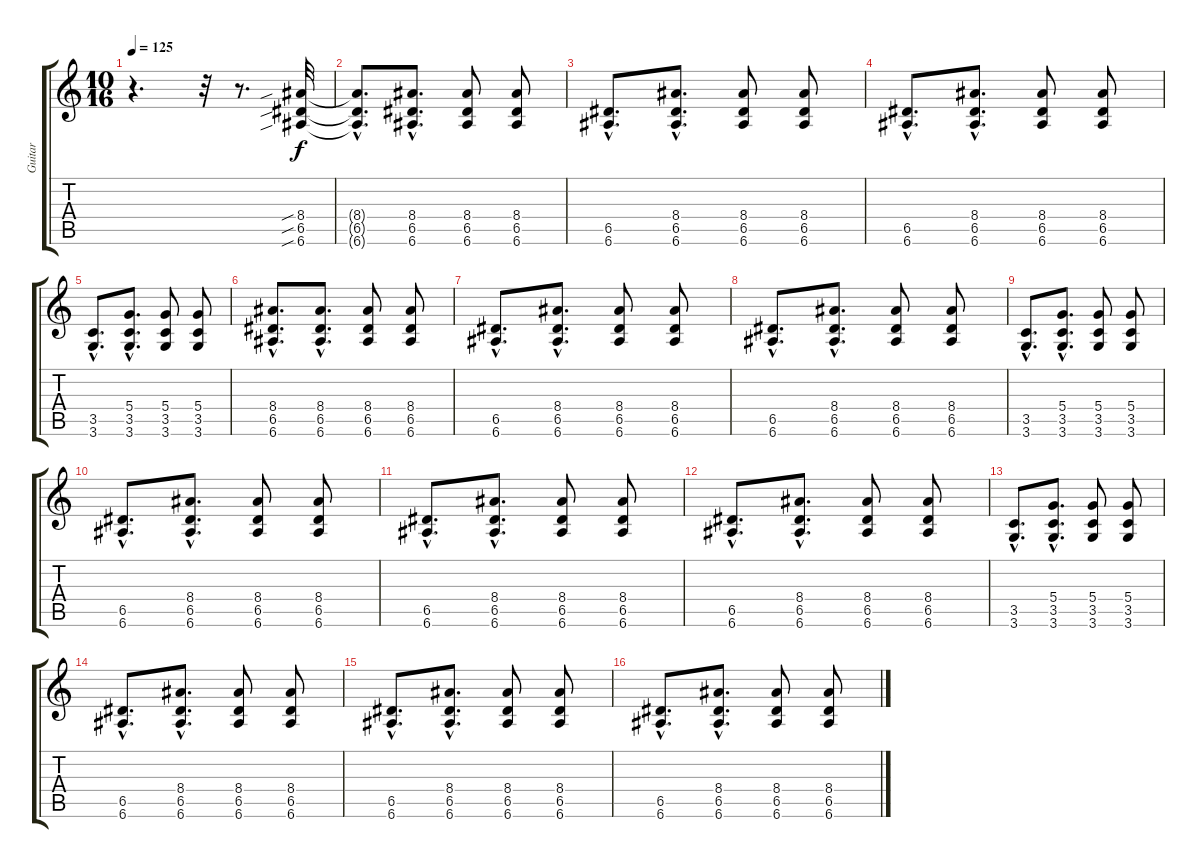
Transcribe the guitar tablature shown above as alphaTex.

\track ("Guitar" "Guitar") {instrument overdrivenguitar}
\staff {score tabs}
\tuning (E4 B3 G3 D3 A2 E2) {hide}
\ts (10 16)
\tempo 125
\clef g2
\ks c
r.4{d dy f instrument overdrivenguitar} r.32 r.8{d} (8.4{sib} 6.5{sib} 6.6{sib}).32 |
(8.4{hac t} 6.5{hac t} 6.6{t}).8{d} (8.4{hac} 6.5{hac} 6.6{hac}).8{d} (8.4 6.5 6.6).8 (8.4 6.5 6.6).8 |
(6.5{hac} 6.6).8{d} (8.4{hac} 6.5{hac} 6.6{hac}).8{d} (8.4 6.5 6.6).8 (8.4 6.5 6.6).8 |
(6.5{hac} 6.6).8{d} (8.4{hac} 6.5{hac} 6.6{hac}).8{d} (8.4 6.5 6.6).8 (8.4 6.5 6.6).8 |
(3.5{hac} 3.6).8{d} (5.4{hac} 3.5{hac} 3.6{hac}).8{d} (5.4 3.5 3.6).8 (5.4 3.5 3.6).8 |
(8.4{hac} 6.5{hac} 6.6).8{d} (8.4{hac} 6.5{hac} 6.6{hac}).8{d} (8.4 6.5 6.6).8 (8.4 6.5 6.6).8 |
(6.5{hac} 6.6).8{d} (8.4{hac} 6.5{hac} 6.6{hac}).8{d} (8.4 6.5 6.6).8 (8.4 6.5 6.6).8 |
(6.5{hac} 6.6).8{d} (8.4{hac} 6.5{hac} 6.6{hac}).8{d} (8.4 6.5 6.6).8 (8.4 6.5 6.6).8 |
(3.5{hac} 3.6).8{d} (5.4{hac} 3.5{hac} 3.6{hac}).8{d} (5.4 3.5 3.6).8 (5.4 3.5 3.6).8 |
(6.5{hac} 6.6).8{d} (8.4{hac} 6.5{hac} 6.6{hac}).8{d} (8.4 6.5 6.6).8 (8.4 6.5 6.6).8 |
(6.5{hac} 6.6).8{d} (8.4{hac} 6.5{hac} 6.6{hac}).8{d} (8.4 6.5 6.6).8 (8.4 6.5 6.6).8 |
(6.5{hac} 6.6).8{d} (8.4{hac} 6.5{hac} 6.6{hac}).8{d} (8.4 6.5 6.6).8 (8.4 6.5 6.6).8 |
(3.5{hac} 3.6).8{d} (5.4{hac} 3.5{hac} 3.6{hac}).8{d} (5.4 3.5 3.6).8 (5.4 3.5 3.6).8 |
(6.5{hac} 6.6).8{d} (8.4{hac} 6.5{hac} 6.6{hac}).8{d} (8.4 6.5 6.6).8 (8.4 6.5 6.6).8 |
(6.5{hac} 6.6).8{d} (8.4{hac} 6.5{hac} 6.6{hac}).8{d} (8.4 6.5 6.6).8 (8.4 6.5 6.6).8 |
(6.5{hac} 6.6).8{d} (8.4{hac} 6.5{hac} 6.6{hac}).8{d} (8.4 6.5 6.6).8 (8.4 6.5 6.6).8
